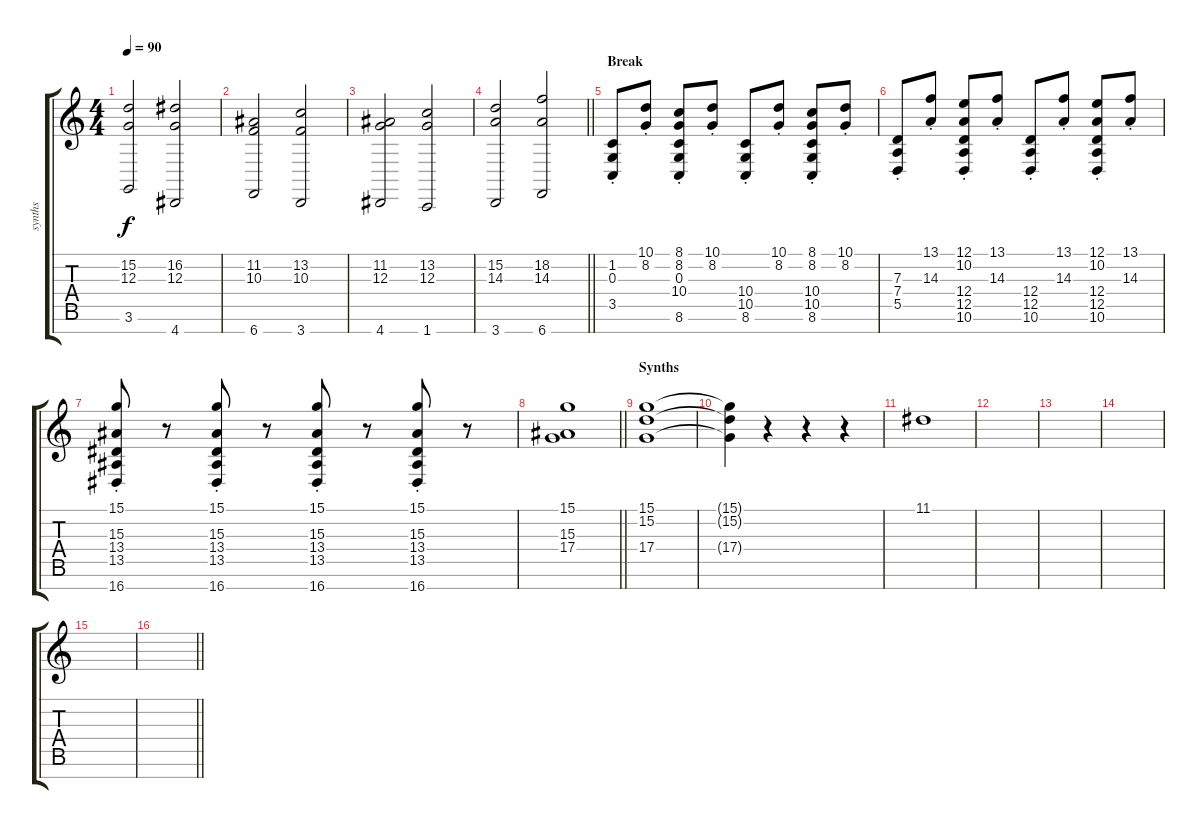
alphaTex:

\track ("synths" "synths") {solo instrument stringensemble2}
\staff {score tabs}
\tuning (E4 B3 G3 D3 A2 E2 B1) {hide}
\ts (4 4)
\tempo 90
\clef g2
\ks c
(15.2 12.3 3.6).2{dy f} (16.2 12.3 4.7).2 |
(11.2 10.3 6.7).2 (13.2 10.3 3.7).2 |
(11.2 12.3 4.7).2 (13.2 12.3 1.7).2 |
\barLineRight lightlight
(15.2 14.3 3.7).2 (18.2 14.3 6.7).2 |
\section ("" "Break")
(1.2{st} 0.3{st} 3.5{st}).8{instrument stringensemble1} (10.1{st} 8.2{st}).8 (8.1{st} 8.2{st} 0.3{st} 10.4{st} 8.6{st}).8 (10.1{st} 8.2{st}).8 (10.4{st} 10.5{st} 8.6{st}).8 (10.1{st} 8.2{st}).8 (8.1{st} 8.2{st} 10.4{st} 10.5{st} 8.6{st}).8 (10.1{st} 8.2{st}).8 |
(7.3{st} 7.4{st} 5.5{st}).8 (13.1{st} 14.3{st}).8 (12.1{st} 10.2{st} 12.4{st} 12.5{st} 10.6{st}).8 (13.1{st} 14.3{st}).8 (12.4{st} 12.5{st} 10.6{st}).8 (13.1{st} 14.3{st}).8 (12.1{st} 10.2{st} 12.4{st} 12.5{st} 10.6{st}).8 (13.1{st} 14.3{st}).8 |
(15.1 15.3 13.4{st} 13.5{st} 16.7{st}).8 r.8 (15.1 15.3 13.4{st} 13.5{st} 16.7{st}).8 r.8 (15.1 15.3 13.4{st} 13.5{st} 16.7{st}).8 r.8 (15.1 15.3 13.4{st} 13.5{st} 16.7{st}).8 r.8 |
\barLineRight lightlight
(15.1 15.3 17.4).1{instrument stringensemble2} |
\section ("" "Synths")
(15.1 15.2 17.4).1{instrument stringensemble2} |
(15.1{t} 15.2{t} 17.4{t}).4 r.4 r.4 r.4 |
11.1.1 |
|
|
|
|
\barLineRight lightlight
